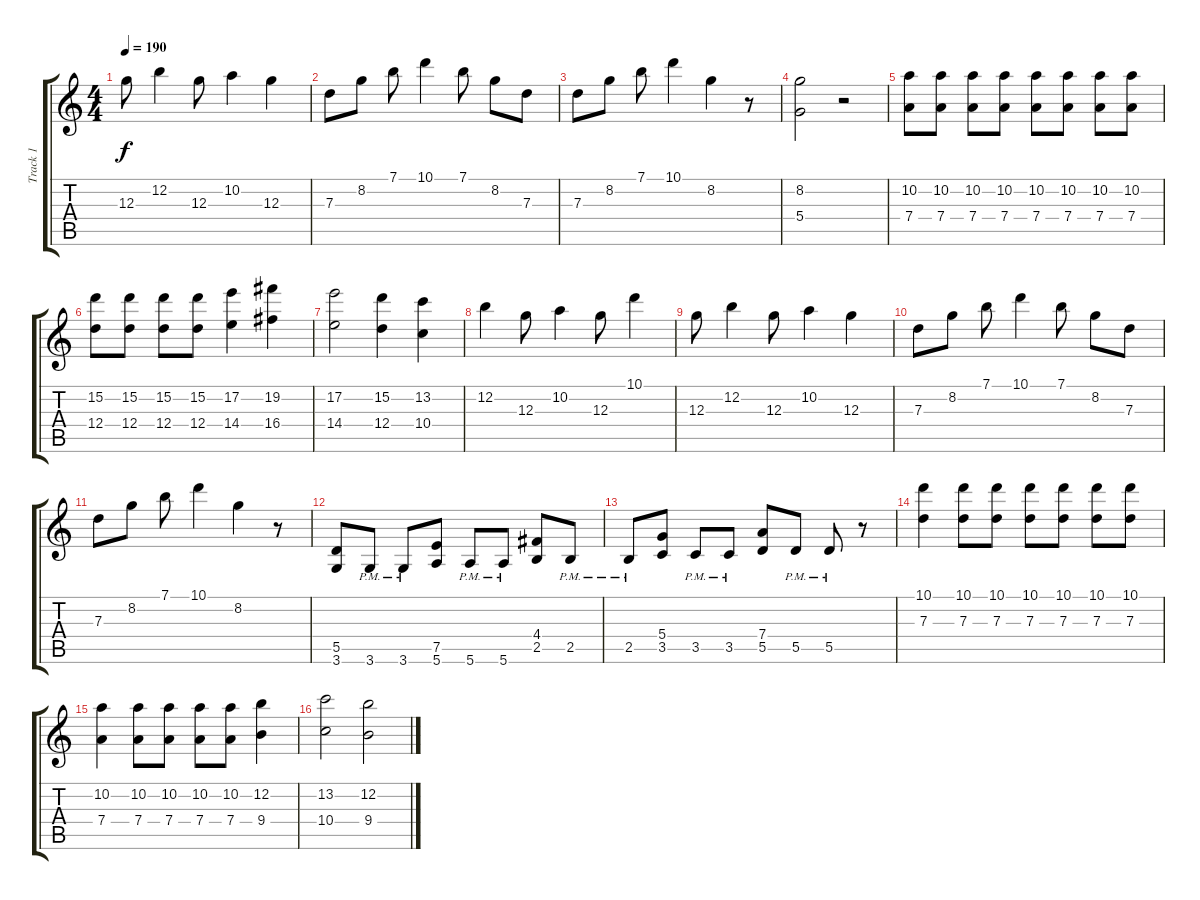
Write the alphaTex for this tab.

\track ("Track 1" "Track 1") {instrument acousticguitarsteel}
\staff {score tabs}
\tuning (E4 B3 G3 D3 A2 E2) {hide}
\ts (4 4)
\tempo 190
\clef g2
\ks c
12.3.8{dy f} 12.2.4 12.3.8 10.2.4 12.3.4 |
7.3.8 8.2.8 7.1.8 10.1.4 7.1.8 8.2.8 7.3.8 |
7.3.8 8.2.8 7.1.8 10.1.4 8.2.4 r.8 |
(8.2 5.4).2 r.2 |
(10.2 7.4).8 (10.2 7.4).8 (10.2 7.4).8 (10.2 7.4).8 (10.2 7.4).8 (10.2 7.4).8 (10.2 7.4).8 (10.2 7.4).8 |
(15.2 12.4).8 (15.2 12.4).8 (15.2 12.4).8 (15.2 12.4).8 (17.2 14.4).4 (19.2 16.4).4 |
(17.2 14.4).2 (15.2 12.4).4 (13.2 10.4).4 |
12.2.4 12.3.8 10.2.4 12.3.8 10.1.4 |
12.3.8 12.2.4 12.3.8 10.2.4 12.3.4 |
7.3.8 8.2.8 7.1.8 10.1.4 7.1.8 8.2.8 7.3.8 |
7.3.8 8.2.8 7.1.8 10.1.4 8.2.4 r.8 |
(5.5 3.6).8 3.6{pm}.8 3.6{pm}.8 (7.5 5.6).8 5.6{pm}.8 5.6{pm}.8 (4.4 2.5).8 2.5{pm}.8 |
2.5{pm}.8 (5.4 3.5).8 3.5{pm}.8 3.5{pm}.8 (7.4 5.5).8 5.5{pm}.8 5.5{pm}.8 r.8 |
(10.1 7.3).4 (10.1 7.3).8 (10.1 7.3).8 (10.1 7.3).8 (10.1 7.3).8 (10.1 7.3).8 (10.1 7.3).8 |
(10.2 7.4).4 (10.2 7.4).8 (10.2 7.4).8 (10.2 7.4).8 (10.2 7.4).8 (12.2 9.4).4 |
(13.2 10.4).2 (12.2 9.4).2
